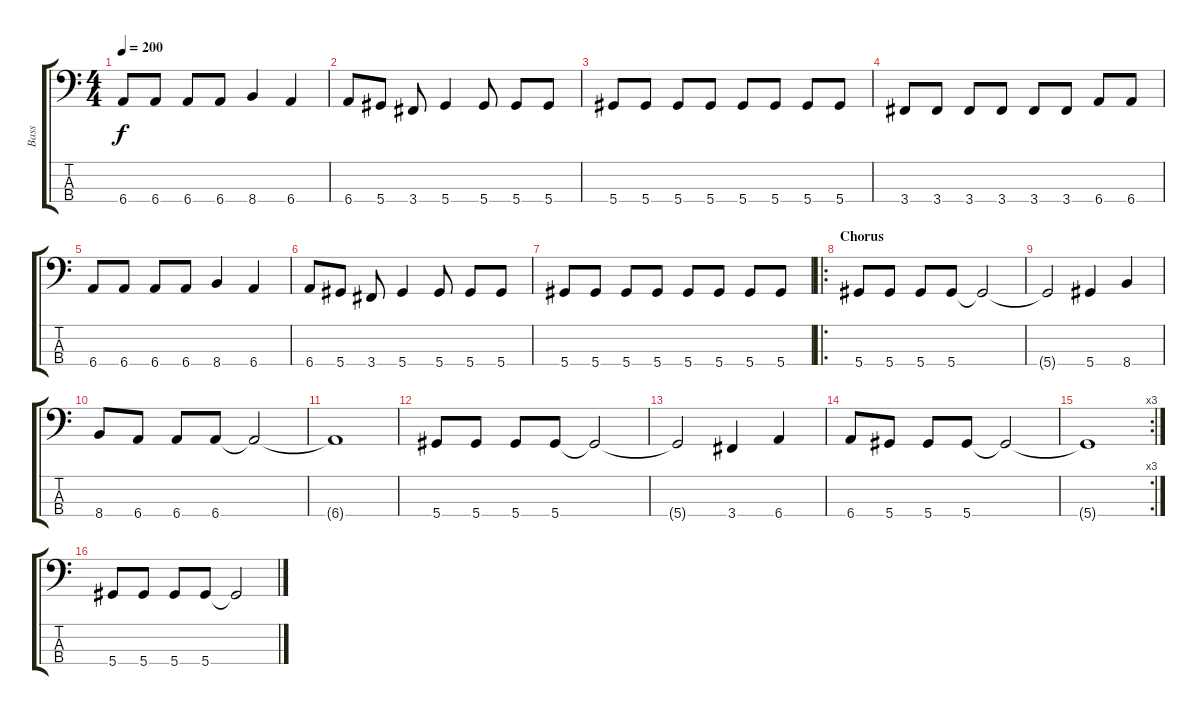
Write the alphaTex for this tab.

\track ("Bass" "Bass") {instrument electricbasspick}
\staff {score tabs}
\tuning (Gb2 Db2 Ab1 Eb1) {hide}
\ts (4 4)
\tempo 200
\clef f4
\ks c
6.4.8{dy f} 6.4.8 6.4.8 6.4.8 8.4.4 6.4.4 |
6.4.8 5.4.8 3.4.8 5.4.4 5.4.8 5.4.8 5.4.8 |
5.4.8 5.4.8 5.4.8 5.4.8 5.4.8 5.4.8 5.4.8 5.4.8 |
3.4.8 3.4.8 3.4.8 3.4.8 3.4.8 3.4.8 6.4.8 6.4.8 |
6.4.8 6.4.8 6.4.8 6.4.8 8.4.4 6.4.4 |
6.4.8 5.4.8 3.4.8 5.4.4 5.4.8 5.4.8 5.4.8 |
5.4.8 5.4.8 5.4.8 5.4.8 5.4.8 5.4.8 5.4.8 5.4.8 |
\ro
\section ("" "Chorus")
5.4.8 5.4.8 5.4.8 5.4.8 5.4{t}.2 |
5.4{t}.2 5.4.4 8.4.4 |
8.4.8 6.4.8 6.4.8 6.4.8 6.4{t}.2 |
6.4{t}.1 |
5.4.8 5.4.8 5.4.8 5.4.8 5.4{t}.2 |
5.4{t}.2 3.4.4 6.4.4 |
6.4.8 5.4.8 5.4.8 5.4.8 5.4{t}.2 |
\rc 3
5.4{t}.1 |
5.4.8 5.4.8 5.4.8 5.4.8 5.4{t}.2
